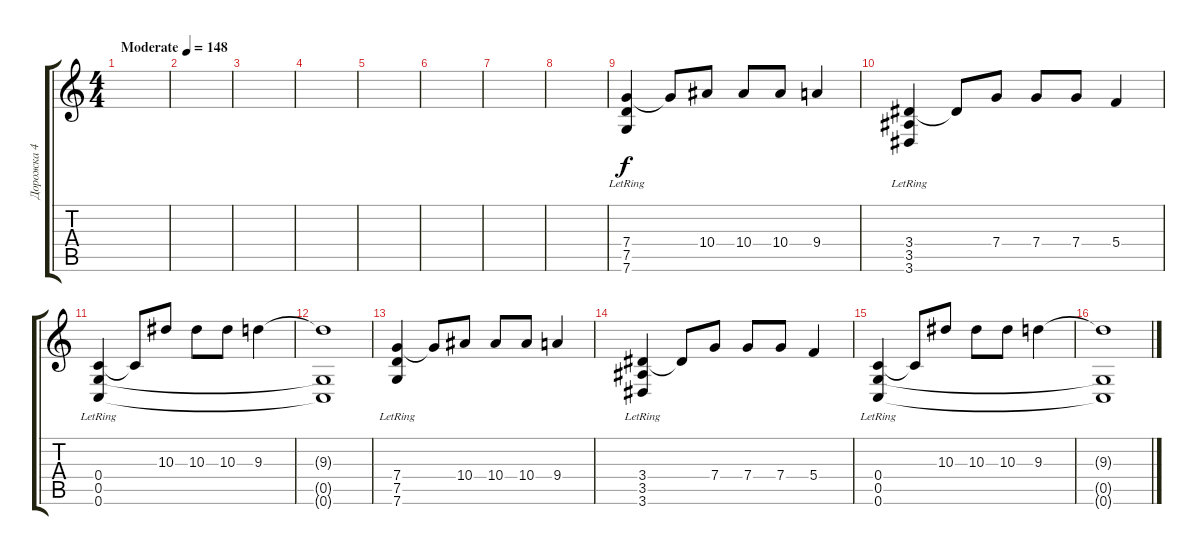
\track ("Дорожка 4" "Дорожка 4") {instrument electricguitarclean}
\staff {score tabs}
\tuning (D4 A3 F3 C3 G2 C2) {hide}
\ts (4 4)
\tempo (148 "Moderate")
\clef g2
\ks c
|
|
|
|
|
|
|
|
(7.4 7.5{lr} 7.6{lr}).4 7.4{t}.8 10.4.8 10.4.8 10.4.8 9.4.4 |
(3.4 3.5{lr} 3.6{lr}).4 3.4{t}.8 7.4.8 7.4.8 7.4.8 5.4.4 |
(0.4 0.5{lr} 0.6{lr}).4 0.4{t}.8 10.3.8 10.3.8 10.3.8 9.3.4 |
(9.3{t} 0.5{t} 0.6{t}).1 |
(7.4 7.5{lr} 7.6{lr}).4 7.4{t}.8 10.4.8 10.4.8 10.4.8 9.4.4 |
(3.4 3.5{lr} 3.6{lr}).4 3.4{t}.8 7.4.8 7.4.8 7.4.8 5.4.4 |
(0.4 0.5{lr} 0.6{lr}).4 0.4{t}.8 10.3.8 10.3.8 10.3.8 9.3.4 |
(9.3{t} 0.5{t} 0.6{t}).1
